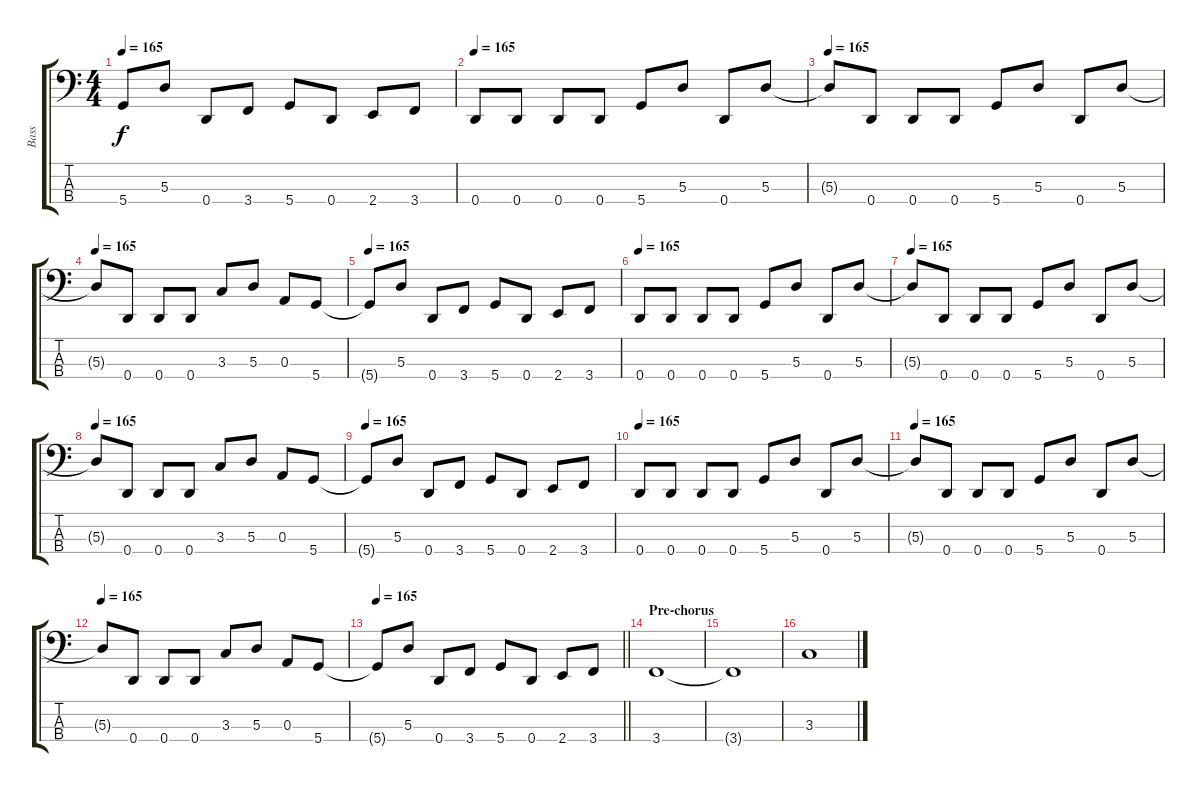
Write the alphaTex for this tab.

\track ("Bass" "Bass") {instrument electricbassfinger}
\staff {score tabs}
\tuning (G2 D2 A1 D1) {hide}
\ts (4 4)
\tempo 165
\clef f4
\ks c
5.4{t}.8{dy f} 5.3.8 0.4.8 3.4.8 5.4.8 0.4.8 2.4.8 3.4.8 |
\tempo 165
0.4.8 0.4.8 0.4.8 0.4.8 5.4.8 5.3.8 0.4.8 5.3.8 |
\tempo 165
5.3{t}.8 0.4.8 0.4.8 0.4.8 5.4.8 5.3.8 0.4.8 5.3.8 |
\tempo 165
5.3{t}.8 0.4.8 0.4.8 0.4.8 3.3.8 5.3.8 0.3.8 5.4.8 |
\tempo 165
5.4{t}.8 5.3.8 0.4.8 3.4.8 5.4.8 0.4.8 2.4.8 3.4.8 |
\tempo 165
0.4.8 0.4.8 0.4.8 0.4.8 5.4.8 5.3.8 0.4.8 5.3.8 |
\tempo 165
5.3{t}.8 0.4.8 0.4.8 0.4.8 5.4.8 5.3.8 0.4.8 5.3.8 |
\tempo 165
5.3{t}.8 0.4.8 0.4.8 0.4.8 3.3.8 5.3.8 0.3.8 5.4.8 |
\tempo 165
5.4{t}.8 5.3.8 0.4.8 3.4.8 5.4.8 0.4.8 2.4.8 3.4.8 |
\tempo 165
0.4.8 0.4.8 0.4.8 0.4.8 5.4.8 5.3.8 0.4.8 5.3.8 |
\tempo 165
5.3{t}.8 0.4.8 0.4.8 0.4.8 5.4.8 5.3.8 0.4.8 5.3.8 |
\tempo 165
5.3{t}.8 0.4.8 0.4.8 0.4.8 3.3.8 5.3.8 0.3.8 5.4.8 |
\tempo 165
\barLineRight lightlight
5.4{t}.8 5.3.8 0.4.8 3.4.8 5.4.8 0.4.8 2.4.8 3.4.8 |
\section ("" "Pre-chorus")
3.4.1 |
3.4{t}.1 |
3.3.1
